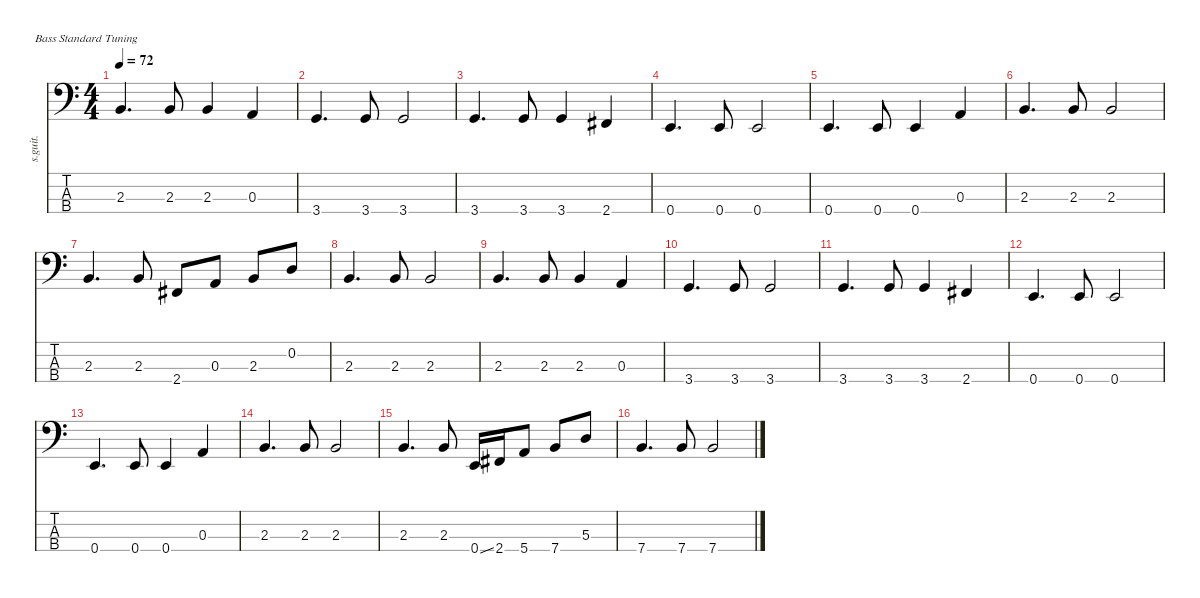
\defaultSystemsLayout 4
\hideDynamics
\bracketExtendMode nobrackets
\track ("Pino Palladino" "s.guit.") {instrument electricbassfinger}
\staff {score tabs}
\tuning (G2 D2 A1 E1)
\ts (4 4)
\tempo 72
\clef f4
\ks c
2.3.4{d lyrics (0 "") lyrics (1 "") lyrics (2 "") lyrics (3 "") lyrics (4 "") dy f} 2.3.8{lyrics (0 "") lyrics (1 "") lyrics (2 "") lyrics (3 "") lyrics (4 "")} 2.3.4{lyrics (0 "") lyrics (1 "") lyrics (2 "") lyrics (3 "") lyrics (4 "")} 0.3.4{lyrics (0 "") lyrics (1 "") lyrics (2 "") lyrics (3 "") lyrics (4 "")} |
3.4.4{d lyrics (0 "") lyrics (1 "") lyrics (2 "") lyrics (3 "") lyrics (4 "")} 3.4.8{lyrics (0 "") lyrics (1 "") lyrics (2 "") lyrics (3 "") lyrics (4 "")} 3.4.2{lyrics (0 "") lyrics (1 "") lyrics (2 "") lyrics (3 "") lyrics (4 "")} |
3.4.4{d lyrics (0 "") lyrics (1 "") lyrics (2 "") lyrics (3 "") lyrics (4 "")} 3.4.8{lyrics (0 "") lyrics (1 "") lyrics (2 "") lyrics (3 "") lyrics (4 "")} 3.4.4{lyrics (0 "") lyrics (1 "") lyrics (2 "") lyrics (3 "") lyrics (4 "")} 2.4{acc #}.4{lyrics (0 "") lyrics (1 "") lyrics (2 "") lyrics (3 "") lyrics (4 "")} |
0.4.4{d lyrics (0 "") lyrics (1 "") lyrics (2 "") lyrics (3 "") lyrics (4 "")} 0.4.8{lyrics (0 "") lyrics (1 "") lyrics (2 "") lyrics (3 "") lyrics (4 "")} 0.4.2{lyrics (0 "") lyrics (1 "") lyrics (2 "") lyrics (3 "") lyrics (4 "")} |
0.4.4{d lyrics (0 "") lyrics (1 "") lyrics (2 "") lyrics (3 "") lyrics (4 "")} 0.4.8{lyrics (0 "") lyrics (1 "") lyrics (2 "") lyrics (3 "") lyrics (4 "")} 0.4.4{lyrics (0 "") lyrics (1 "") lyrics (2 "") lyrics (3 "") lyrics (4 "")} 0.3.4{lyrics (0 "") lyrics (1 "") lyrics (2 "") lyrics (3 "") lyrics (4 "")} |
2.3.4{d lyrics (0 "") lyrics (1 "") lyrics (2 "") lyrics (3 "") lyrics (4 "")} 2.3.8{lyrics (0 "") lyrics (1 "") lyrics (2 "") lyrics (3 "") lyrics (4 "")} 2.3.2{lyrics (0 "") lyrics (1 "") lyrics (2 "") lyrics (3 "") lyrics (4 "")} |
2.3.4{d lyrics (0 "") lyrics (1 "") lyrics (2 "") lyrics (3 "") lyrics (4 "")} 2.3.8{lyrics (0 "") lyrics (1 "") lyrics (2 "") lyrics (3 "") lyrics (4 "")} 2.4{acc #}.8{lyrics (0 "") lyrics (1 "") lyrics (2 "") lyrics (3 "") lyrics (4 "")} 0.3.8{lyrics (0 "") lyrics (1 "") lyrics (2 "") lyrics (3 "") lyrics (4 "")} 2.3.8{lyrics (0 "") lyrics (1 "") lyrics (2 "") lyrics (3 "") lyrics (4 "")} 0.2.8{lyrics (0 "") lyrics (1 "") lyrics (2 "") lyrics (3 "") lyrics (4 "")} |
2.3.4{d lyrics (0 "") lyrics (1 "") lyrics (2 "") lyrics (3 "") lyrics (4 "")} 2.3.8{lyrics (0 "") lyrics (1 "") lyrics (2 "") lyrics (3 "") lyrics (4 "")} 2.3.2{lyrics (0 "") lyrics (1 "") lyrics (2 "") lyrics (3 "") lyrics (4 "")} |
2.3.4{d lyrics (0 "") lyrics (1 "") lyrics (2 "") lyrics (3 "") lyrics (4 "")} 2.3.8{lyrics (0 "") lyrics (1 "") lyrics (2 "") lyrics (3 "") lyrics (4 "")} 2.3.4{lyrics (0 "") lyrics (1 "") lyrics (2 "") lyrics (3 "") lyrics (4 "")} 0.3.4{lyrics (0 "") lyrics (1 "") lyrics (2 "") lyrics (3 "") lyrics (4 "")} |
3.4.4{d lyrics (0 "") lyrics (1 "") lyrics (2 "") lyrics (3 "") lyrics (4 "")} 3.4.8{lyrics (0 "") lyrics (1 "") lyrics (2 "") lyrics (3 "") lyrics (4 "")} 3.4.2{lyrics (0 "") lyrics (1 "") lyrics (2 "") lyrics (3 "") lyrics (4 "")} |
3.4.4{d lyrics (0 "") lyrics (1 "") lyrics (2 "") lyrics (3 "") lyrics (4 "")} 3.4.8{lyrics (0 "") lyrics (1 "") lyrics (2 "") lyrics (3 "") lyrics (4 "")} 3.4.4{lyrics (0 "") lyrics (1 "") lyrics (2 "") lyrics (3 "") lyrics (4 "")} 2.4{acc #}.4{lyrics (0 "") lyrics (1 "") lyrics (2 "") lyrics (3 "") lyrics (4 "")} |
0.4.4{d lyrics (0 "") lyrics (1 "") lyrics (2 "") lyrics (3 "") lyrics (4 "")} 0.4.8{lyrics (0 "") lyrics (1 "") lyrics (2 "") lyrics (3 "") lyrics (4 "")} 0.4.2{lyrics (0 "") lyrics (1 "") lyrics (2 "") lyrics (3 "") lyrics (4 "")} |
0.4.4{d lyrics (0 "") lyrics (1 "") lyrics (2 "") lyrics (3 "") lyrics (4 "")} 0.4.8{lyrics (0 "") lyrics (1 "") lyrics (2 "") lyrics (3 "") lyrics (4 "")} 0.4.4{lyrics (0 "") lyrics (1 "") lyrics (2 "") lyrics (3 "") lyrics (4 "")} 0.3.4{lyrics (0 "") lyrics (1 "") lyrics (2 "") lyrics (3 "") lyrics (4 "")} |
2.3.4{d lyrics (0 "") lyrics (1 "") lyrics (2 "") lyrics (3 "") lyrics (4 "")} 2.3.8{lyrics (0 "") lyrics (1 "") lyrics (2 "") lyrics (3 "") lyrics (4 "")} 2.3.2{lyrics (0 "") lyrics (1 "") lyrics (2 "") lyrics (3 "") lyrics (4 "")} |
2.3.4{d lyrics (0 "") lyrics (1 "") lyrics (2 "") lyrics (3 "") lyrics (4 "")} 2.3.8{lyrics (0 "") lyrics (1 "") lyrics (2 "") lyrics (3 "") lyrics (4 "")} 0.4{ss}.16{lyrics (0 "") lyrics (1 "") lyrics (2 "") lyrics (3 "") lyrics (4 "")} 2.4{acc #}.16{lyrics (0 "") lyrics (1 "") lyrics (2 "") lyrics (3 "") lyrics (4 "")} 5.4.8{lyrics (0 "") lyrics (1 "") lyrics (2 "") lyrics (3 "") lyrics (4 "")} 7.4.8{lyrics (0 "") lyrics (1 "") lyrics (2 "") lyrics (3 "") lyrics (4 "")} 5.3.8{lyrics (0 "") lyrics (1 "") lyrics (2 "") lyrics (3 "") lyrics (4 "")} |
7.4.4{d lyrics (0 "") lyrics (1 "") lyrics (2 "") lyrics (3 "") lyrics (4 "")} 7.4.8{lyrics (0 "") lyrics (1 "") lyrics (2 "") lyrics (3 "") lyrics (4 "")} 7.4.2{lyrics (0 "") lyrics (1 "") lyrics (2 "") lyrics (3 "") lyrics (4 "")}
